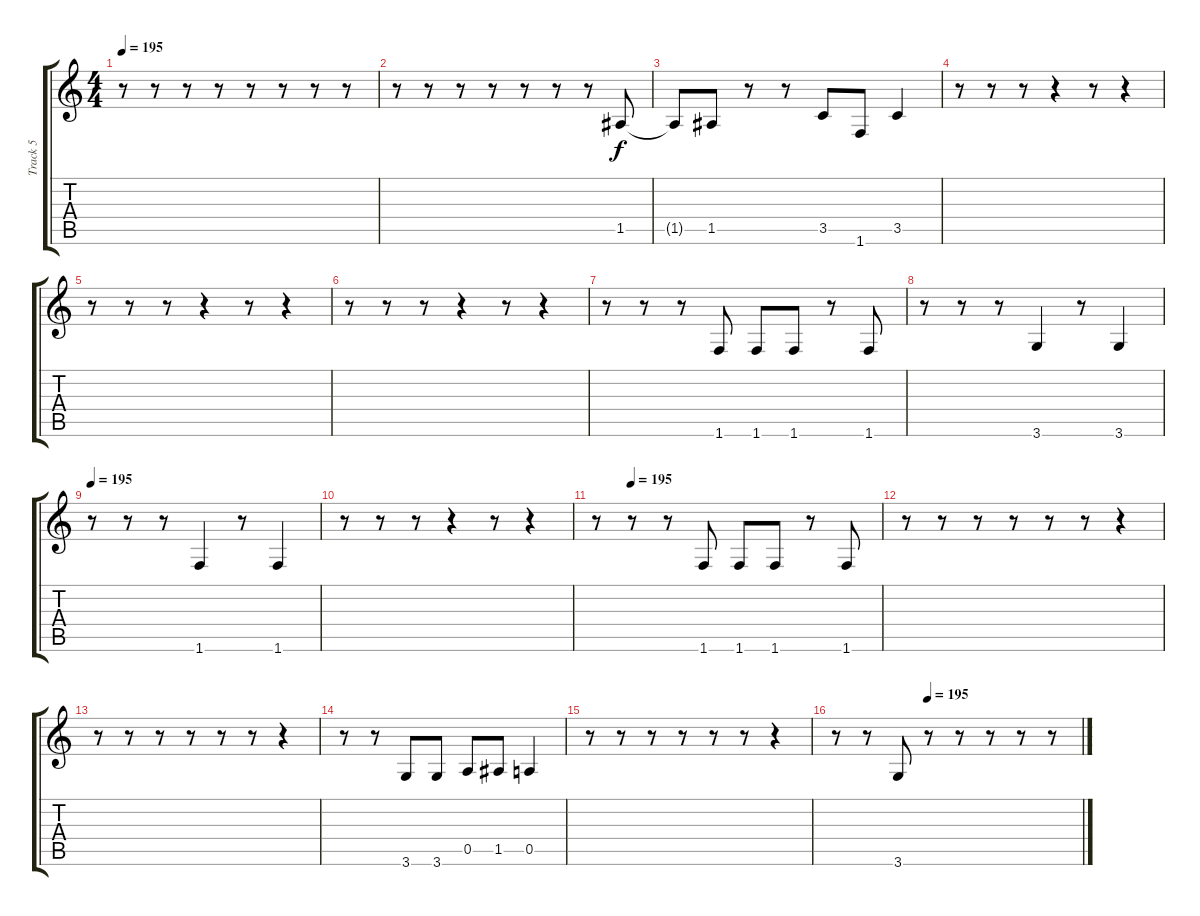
\track ("Track 5" "Track 5") {instrument electricbasspick}
\staff {score tabs}
\tuning (E4 B3 G3 D3 A2 E2) {hide}
\ts (4 4)
\tempo 195
\clef g2
\ks c
r.8{dy f} r.8 r.8 r.8 r.8 r.8 r.8 r.8 |
r.8 r.8 r.8 r.8 r.8 r.8 r.8 1.5.8 |
1.5{t}.8 1.5.8 r.8 r.8 3.5.8 1.6.8 3.5.4 |
r.8 r.8 r.8 r.4 r.8 r.4 |
r.8 r.8 r.8 r.4 r.8 r.4 |
r.8 r.8 r.8 r.4 r.8 r.4 |
r.8 r.8 r.8 1.6.8 1.6.8 1.6.8 r.8 1.6.8 |
r.8 r.8 r.8 3.6.4 r.8 3.6.4 |
\tempo 195
r.8 r.8 r.8 1.6.4 r.8 1.6.4 |
r.8 r.8 r.8 r.4 r.8 r.4 |
\tempo (195 0.125)
r.8 r.8 r.8 1.6.8 1.6.8 1.6.8 r.8 1.6.8 |
r.8 r.8 r.8 r.8 r.8 r.8 r.4 |
r.8 r.8 r.8 r.8 r.8 r.8 r.4 |
r.8 r.8 3.6.8 3.6.8 0.5.8 1.5.8 0.5.4 |
r.8 r.8 r.8 r.8 r.8 r.8 r.4 |
\tempo (195 0.375)
r.8 r.8 3.6.8 r.8 r.8 r.8 r.8 r.8
